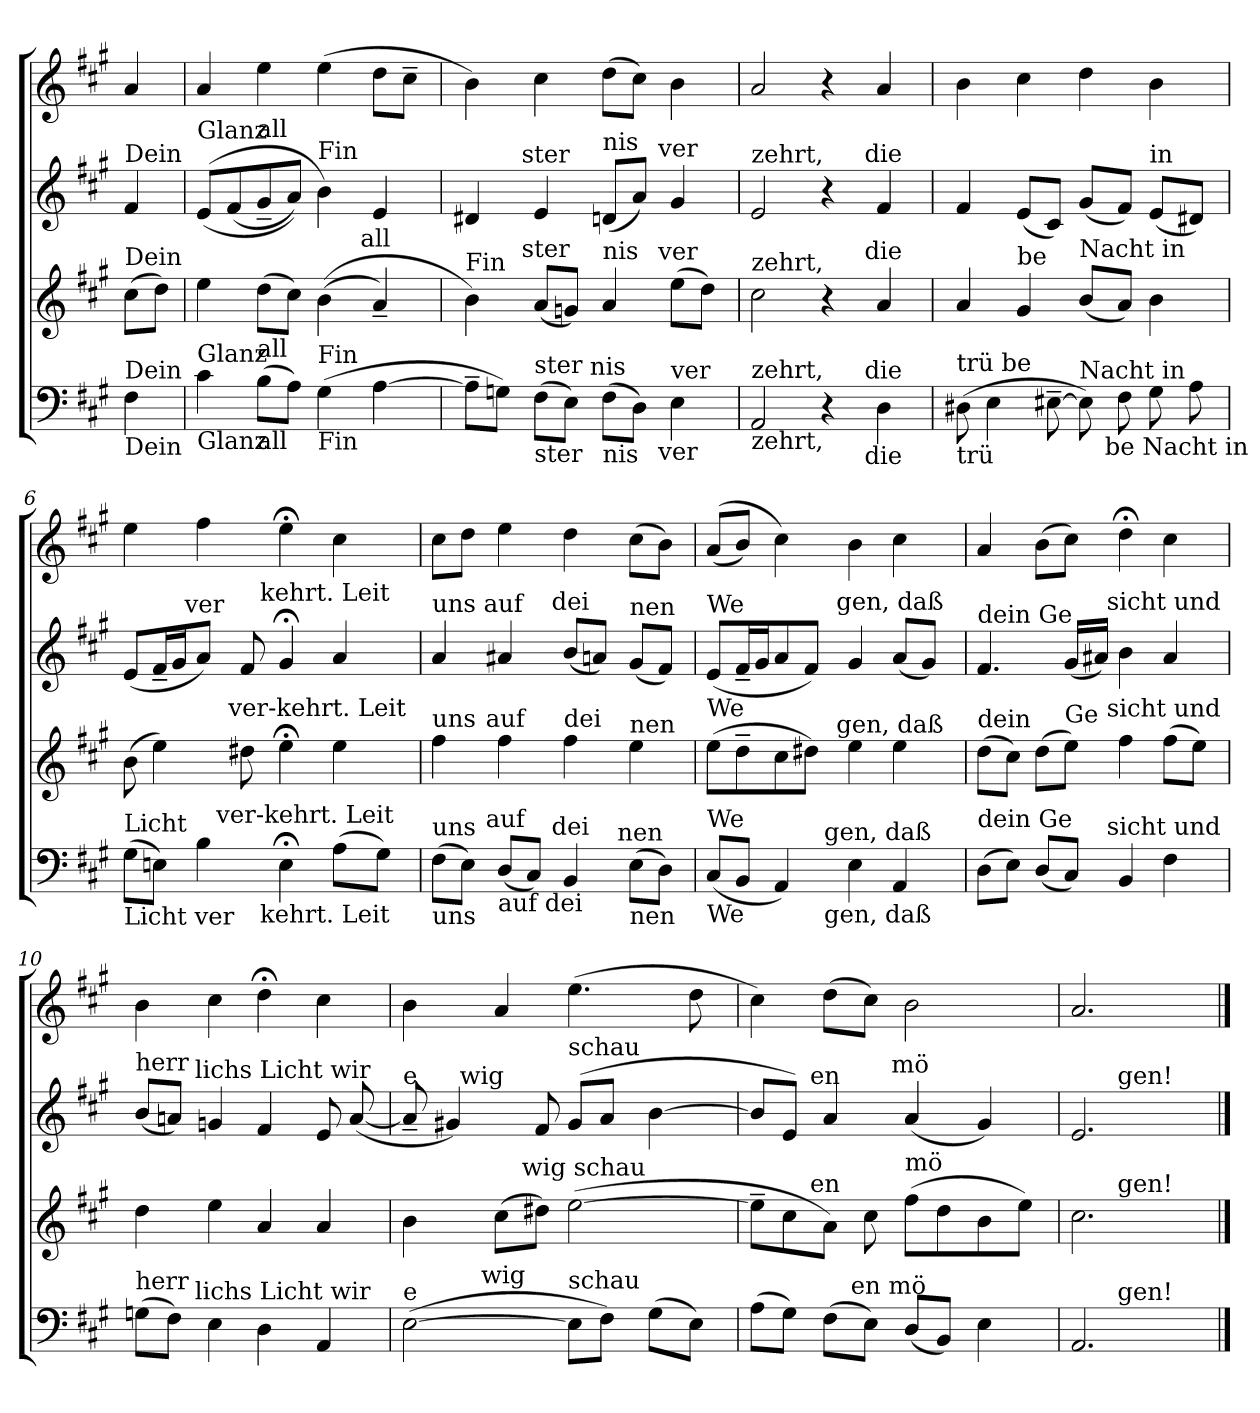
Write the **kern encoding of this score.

**kern	**kern	**kern	**kern
*part4	*part3	*part2	*part1
*staff4	*staff3	*staff2	*staff1
*clefF4	*clefG2	*clefG2	*clefG2
*k[f#c#g#]	*k[f#c#g#]	*k[f#c#g#]	*k[f#c#g#]
*A:	*A:	*A:	*A:
=1	=1	=1	=1
!	!	!LO:TX:a:t=Dein	!
!	!LO:TX:a:t=Dein	!	!
!LO:TX:b:t=Dein	!	!	!
!LO:TX:a:t=Dein	!	!	!
4F#\	(>8cc#\L	4f#/	4a/
.	8dd\J)	.	.
=2	=2	=2	=2
!	!	!LO:TX:a:t=Glanz	!
!	!LO:TX:a:t=Glanz	!	!
!LO:TX:b:t=Glanz	!	!	!
!LO:TX:a:t=Glanz	!	!	!
*	*^	*	*
4c#\	4ee\	2ryy	(<(>8e/L	4a/
.	.	.	(>8f#/	.
!	!	!	!LO:TX:a:t=all	!
!LO:TX:b:t=all	!	!	!	!
!LO:TX:a:t=all	!	!	!	!
(>8B\L	(>8dd\L	.	8g#~</	4ee\
8A\J)	8cc#\J)	.	8a/J))	.
!	!	!	!LO:TX:a:t=Fin	!
!LO:TX:b:t=Fin	!	!	!	!
!LO:TX:a:t=Fin	!	!	!	!
(>4G#\	(>(>4b\	8..ryy	4b\)	(<4ee\
!	!	!LO:TX:a:t=all	!	!
.	.	4ryy	.	.
[>4A\	4a~</)	.	4e/	8dd\L
.	.	.	.	8cc#~>\J
.	.	32ryy	.	.
=3	=3	=3	=3	=3
!	!LO:TX:a:t=Fin	!	!	!
*^	*	*	*^	*
*	*^	*	*	*	*	*
8A~>\L]	4...ryy	2ryy	4b\)	8..ryy	4d#X/	8..ryy	4b\)
8Gn\J)	.	.	.	.	.	.	.
!	!	!	!	!	!	!LO:TX:a:t=ster	!
!	!	!	!	!LO:TX:a:t=ster	!	!	!
.	.	.	.	2ryy	.	2ryy	.
!LO:TX:b:t=ster	!	!	!	!	!	!	!
!LO:TX:a:t=ster	!	!	!	!	!	!	!
(<8F#\L	.	.	(<8a/L	.	4e/	.	4cc#\
8E\J)	.	.	8gn/J)	.	.	.	.
!	!LO:TX:a:t=nis	!	!	!	!	!	!
.	2ryy	.	.	.	.	.	.
!	!	!	!	!	!LO:TX:a:t=nis	!	!
!	!	!	!LO:TX:a:t=nis	!	!	!	!
!LO:TX:b:t=nis	!	!	!	!	!	!	!
(<8F#\L	.	8..ryy	4a/	.	(>8dn/L	.	(>8dd\L
8D\J)	.	.	.	.	8a/J)	.	8cc#\J)
!	!	!	!	!	!	!LO:TX:a:t=ver	!
!	!	!	!	!LO:TX:a:t=ver	!	!	!
!	!	!LO:TX:b:t=ver	!	!	!	!	!
.	.	4ryy	.	4ryy	.	4ryy	.
!LO:TX:a:t=ver	!	!	!	!	!	!	!
4E\	.	.	(>8ee\L	.	4g#/	.	4b\
.	.	.	8dd\J)	.	.	.	.
.	32ryy	32ryy	.	32ryy	.	32ryy	.
=4	=4	=4	=4	=4	=4	=4	=4
!	!	!	!	!	!LO:TX:a:t=zehrt,	!	!
!	!	!	!LO:TX:a:t=zehrt,	!	!	!	!
!LO:TX:b:t=zehrt,	!	!	!	!	!	!	!
!LO:TX:a:t=zehrt,	!	!	!	!	!	!	!
*	*v	*v	*	*	*	*	*
2AA/	2ryy	2cc#\	2ryy	2e/	2ryy	2a/
4r	8..ryy	4r	8..ryy	4r	8..ryy	4r
!	!	!	!	!	!LO:TX:a:t=die	!
!	!	!	!LO:TX:a:t=die	!	!	!
!	!LO:TX:b:t=die	!	!	!	!	!
!	!LO:TX:a:t=die	!	!	!	!	!
.	4ryy	.	4ryy	.	4ryy	.
4D\	.	4a/	.	4f#/	.	4a/
.	32ryy	.	32ryy	.	32ryy	.
!!LO:LB:g=z
=5	=5	=5	=5	=5	=5	=5
!	!	!	!	!LO:TX:a:t=trü be Nacht	!	!
!	!	!LO:TX:a:t=trü	!	!	!	!
!LO:TX:a:t=trü be	!	!	!	!	!	!
!LO:TX:b:t=trü	!	!	!	!	!	!
*	*	*v	*v	*	*	*
*	*	*	*v	*v	*
(>8D#X\	2ryy	4a/	4f#/	4b\
4E\	.	.	.	.
!	!	!LO:TX:a:t=be	!	!
.	.	4g#/	(<8e/L	4cc#\
[>8E#X~>\	.	.	8c#/J)	.
!	!	!LO:TX:a:t=Nacht in	!	!
!LO:TX:a:t=Nacht in	!	!	!	!
8E#\])	16.ryy	(<8b/L	(<8g#/L	4dd\
!	!LO:TX:b:t=be Nacht in	!	!	!
.	4ryy	.	.	.
8F#\	.	8a/J)	8f#/J)	.
!	!	!	!LO:TX:a:t=in	!
8G#\	.	4b\	(<8e/L	4b\
.	8ryy	.	.	.
8A\	.	.	8d#X/J)	.
.	32ryy	.	.	.
=6	=6	=6	=6	=6
!	!	!	!LO:TX:a:t=Licht	!
!	!	!LO:TX:a:t=Licht	!	!
!LO:TX:b:t=Licht ver	!	!	!	!
!LO:TX:a:t=Licht	!	!	!	!
*	*^	*^	*^	*
*	*	*	*	*	*	*^	*
(<8G#\L	4ryy	4..ryy	(>8b\	4ryy	(>8e/L	8..ryy	4..ryy	4ee\
8En\J)	.	.	4ee\)	.	16f#~</L	.	.	.
.	.	.	.	.	16g#/J	.	.	.
!	!	!	!	!	!	!LO:TX:a:t=ver	!	!
.	.	.	.	.	.	2ryy	.	.
4B\	16ryy	.	.	16.ryy	8a/J)	.	.	4ff#\
!	!LO:TX:a:t=ver-kehrt. Leit	!	!	!	!	!	!	!
.	2ryy	.	.	.	.	.	.	.
!	!	!	!	!LO:TX:a:t=ver-kehrt. Leit	!	!	!	!
.	.	.	.	2ryy	.	.	.	.
.	.	.	8dd#X\	.	8f#/	.	.	.
!	!	!	!	!	!	!	!LO:TX:a:t=kehrt. Leit	!
!	!	!LO:TX:b:t=kehrt. Leit	!	!	!	!	!	!
.	.	2ryy	.	.	.	.	2ryy	.
4E;<\	.	.	4ee;<\	.	4g#;</	.	.	4ee;<\
.	.	.	.	.	.	4ryy	.	.
(<8A\L	.	.	4ee\	.	4a/	.	.	4cc#\
.	8.ryy	.	.	.	.	.	.	.
.	.	.	.	8ryy	.	.	.	.
8G#\J)	.	.	.	.	.	.	.	.
.	.	16ryy	.	.	.	.	16ryy	.
.	.	.	.	32ryy	.	32ryy	.	.
=7	=7	=7	=7	=7	=7	=7	=7	=7
!	!	!	!	!	!LO:TX:a:t=uns auf	!	!	!
!	!	!	!LO:TX:a:t=uns	!	!	!	!	!
!LO:TX:a:t=uns	!	!	!	!	!	!	!	!
!LO:TX:b:t=uns	!	!	!	!	!	!	!	!
*	*	*	*	*	*	*v	*v	*
(<8F#\L	8..ryy	4...ryy	4ff#\	8..ryy	4a/	4...ryy	8cc#\L
8E\J)	.	.	.	.	.	.	8dd\J
!	!	!	!	!LO:TX:a:t=auf	!	!	!
!	!LO:TX:a:t=auf	!	!	!	!	!	!
.	2ryy	.	.	2ryy	.	.	.
!LO:TX:b:t=auf dei	!	!	!	!	!	!	!
(<8D/L	.	.	4ff#\	.	4a#X/	.	4ee\
8C#/J)	.	.	.	.	.	.	.
!	!	!	!	!	!	!LO:TX:a:t=dei	!
!	!	!LO:TX:a:t=dei	!	!	!	!	!
.	.	2ryy	.	.	.	2ryy	.
!	!	!	!LO:TX:a:t=dei	!	!	!	!
4BB/	.	.	4ff#\	.	(<8b/L	.	4dd\
.	.	.	.	.	8an/J)	.	.
!	!LO:TX:a:t=nen	!	!	!	!	!	!
.	4ryy	.	.	4ryy	.	.	.
!	!	!	!	!	!LO:TX:a:t=nen	!	!
!	!	!	!LO:TX:a:t=nen	!	!	!	!
!LO:TX:b:t=nen	!	!	!	!	!	!	!
(<8E\L	.	.	4ee\	.	(<8g#/L	.	(<8cc#\L
8D\J)	.	.	.	.	8f#/J)	.	8b\J)
.	32ryy	32ryy	.	32ryy	.	32ryy	.
=8	=8	=8	=8	=8	=8	=8	=8
!	!	!	!	!	!LO:TX:a:t=We	!	!
!	!	!	!LO:TX:a:t=We	!	!	!	!
!LO:TX:b:t=We	!	!	!	!	!	!	!
!LO:TX:a:t=We	!	!	!	!	!	!	!
*	*v	*v	*	*	*	*	*
(<8C#/L	4..ryy	(>8ee\L	4...ryy	(<8e/L	4...ryy	(<(>8a/L
8BB/J	.	8dd~>\	.	16f#~</L	.	8b/J)
.	.	.	.	16g#/J	.	.
4AA/)	.	8cc#\	.	8a/	.	4cc#\)
.	.	8dd#X\J)	.	8f#/J)	.	.
!	!LO:TX:b:t=gen, daß	!	!	!	!	!
!	!LO:TX:a:t=gen, daß	!	!	!	!	!
.	2ryy	.	.	.	.	.
!	!	!	!	!	!LO:TX:a:t=gen, daß	!
!	!	!	!LO:TX:a:t=gen, daß	!	!	!
.	.	.	2ryy	.	2ryy	.
4E\	.	4ee\	.	4g#/	.	4b\
4AA/	.	4ee\	.	(<8a/L	.	4cc#\
.	.	.	.	8g#/J)	.	.
.	16ryy	.	.	.	.	.
.	.	.	32ryy	.	32ryy	.
!!LO:LB:g=z
=9	=9	=9	=9	=9	=9	=9
!	!	!	!	!LO:TX:a:t=dein Ge	!	!
!	!	!LO:TX:a:t=dein	!	!	!	!
!LO:TX:a:t=dein Ge	!	!	!	!	!	!
(>8D\L	4...ryy	(<8dd\L	4...ryy	4.f#/	4...ryy	4a/
8E\J)	.	8cc#\J)	.	.	.	.
(<8D/L	.	(>8dd\L	.	.	.	(>8b\L
!	!	!LO:TX:a:t=Ge	!	!	!	!
8C#/J)	.	8ee\J)	.	(>16g#/LL	.	8cc#\J)
.	.	.	.	16a#X/JJ)	.	.
!	!	!	!	!	!LO:TX:a:t=sicht und	!
!	!	!	!LO:TX:a:t=sicht und	!	!	!
!	!LO:TX:a:t=sicht und	!	!	!	!	!
.	2ryy	.	2ryy	.	2ryy	.
4BB/	.	4ff#\	.	4b\	.	4dd;<\
4F#\	.	(<8ff#\L	.	4a#/	.	4cc#\
.	.	8ee\J)	.	.	.	.
.	32ryy	.	32ryy	.	32ryy	.
=10	=10	=10	=10	=10	=10	=10
!	!	!	!	!LO:TX:a:t=herr	!	!
!	!	!LO:TX:a:t=herr lichs Licht wir e	!	!	!	!
!LO:TX:a:t=herr	!	!	!	!	!	!
*	*	*v	*v	*	*	*
(<8Gn\L	8..ryy	4dd\	(<8b/L	8..ryy	4b\
8F#\J)	.	.	8an/J)	.	.
!	!	!	!	!LO:TX:a:t=lichs Licht wir	!
!	!LO:TX:a:t=lichs Licht wir	!	!	!	!
.	2ryy	.	.	2ryy	.
4E\	.	4ee\	4gn/	.	4cc#\
4D\	.	4a/	4f#/	.	4dd;<\
.	4ryy	.	.	4ryy	.
4AA/	.	4a/	8e/	.	4cc#\
.	.	.	(<[<8a/	.	.
.	32ryy	.	.	32ryy	.
=11	=11	=11	=11	=11	=11
!	!	!	!LO:TX:a:t=e	!	!
!LO:TX:a:t=e	!	!	!	!	!
*	*	*^	*	*	*
(>[>2E\	8..ryy	4b\	4ryy	8a~</]	8ryy	4b\
.	.	.	.	4g#X/)	32ryy	.
!	!	!	!	!	!LO:TX:a:t=wig	!
.	.	.	.	.	2ryy	.
!	!LO:TX:a:t=wig	!	!	!	!	!
.	2ryy	.	.	.	.	.
.	.	(>8cc#\L	16.ryy	.	.	4a/
!	!	!	!LO:TX:a:t=wig schau	!	!	!
.	.	.	2ryy	.	.	.
.	.	8dd#X\J)	.	8f#/	.	.
!	!	!	!	!LO:TX:a:t=schau	!	!
!LO:TX:a:t=schau	!	!	!	!	!	!
8E\L]	.	(<[>2ee\	.	(>8g#/L	.	(<4.ee\
8F#\J)	.	.	.	8a/J	.	.
.	.	.	.	.	4ryy	.
.	4ryy	.	.	.	.	.
(<8G#\L	.	.	.	[>4b\	.	.
.	.	.	8ryy	.	.	.
8E\J)	.	.	.	.	.	8dd\
.	.	.	.	.	16.ryy	.
.	32ryy	.	32ryy	.	.	.
=12	=12	=12	=12	=12	=12	=12
*	*	*	*	*	*^	*
(<8A\L	4ryy	8ee~>\L]	8..ryy	8b/L]	8..ryy	4...ryy	4cc#\)
8G#\J)	.	8cc#\	.	8e/J)	.	.	.
!	!	!	!	!	!LO:TX:a:t=en	!	!
!	!	!	!LO:TX:a:t=en	!	!	!	!
.	.	.	2ryy	.	2ryy	.	.
(<8F#\L	16.ryy	8a\J)	.	4a/	.	.	(<8dd\L
!	!LO:TX:a:t=en mö	!	!	!	!	!	!
.	2ryy	.	.	.	.	.	.
8E\J)	.	8cc#\	.	.	.	.	8cc#\J)
!	!	!	!	!	!	!LO:TX:a:t=mö	!
.	.	.	.	.	.	2ryy	.
!	!	!LO:TX:a:t=mö	!	!	!	!	!
(<8D/L	.	(>8ff#\L	.	(<4a/	.	.	2b\
8BB/J)	.	8dd\	.	.	.	.	.
.	.	.	4ryy	.	4ryy	.	.
4E\	.	8b\	.	4g#/)	.	.	.
.	8ryy	.	.	.	.	.	.
.	.	8ee\J)	.	.	.	.	.
.	32ryy	.	32ryy	.	32ryy	32ryy	.
*	*	*	*	*	*v	*v	*
=13	=13	=13	=13	=13	=13	=13
2.AA/	8ryy	2.cc#\	8ryy	2.e/	8ryy	2.a/
.	32ryy	.	32ryy	.	32ryy	.
!	!	!	!	!	!LO:TX:a:t=gen!	!
!	!	!	!LO:TX:a:t=gen!	!	!	!
!	!LO:TX:a:t=gen!	!	!	!	!	!
.	2ryy	.	2ryy	.	2ryy	.
.	16.ryy	.	16.ryy	.	16.ryy	.
*v	*v	*	*	*v	*v	*
*	*v	*v	*	*
==	==	==	==
*-	*-	*-	*-
